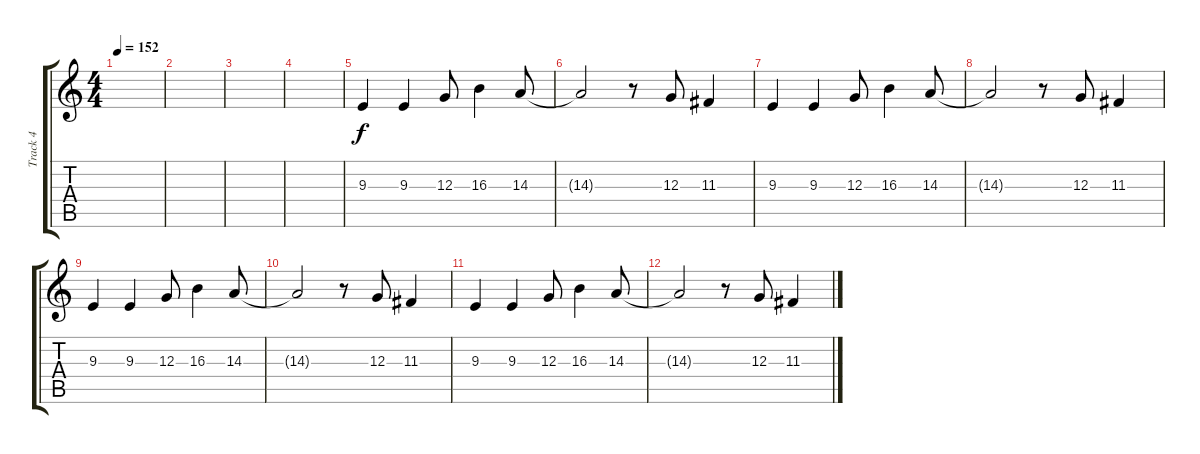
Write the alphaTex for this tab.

\track ("Track 4" "Track 4") {instrument musicbox}
\staff {score tabs}
\tuning (E4 B3 G3 D3 A2 E2) {hide}
\ts (4 4)
\tempo 152
\clef g2
\ks c
|
|
|
|
9.3.4 9.3.4 12.3.8 16.3.4 14.3.8 |
14.3{t}.2 r.8 12.3.8 11.3.4 |
9.3.4 9.3.4 12.3.8 16.3.4 14.3.8 |
14.3{t}.2 r.8 12.3.8 11.3.4 |
9.3.4 9.3.4 12.3.8 16.3.4 14.3.8 |
14.3{t}.2 r.8 12.3.8 11.3.4 |
9.3.4 9.3.4 12.3.8 16.3.4 14.3.8 |
14.3{t}.2 r.8 12.3.8 11.3.4
